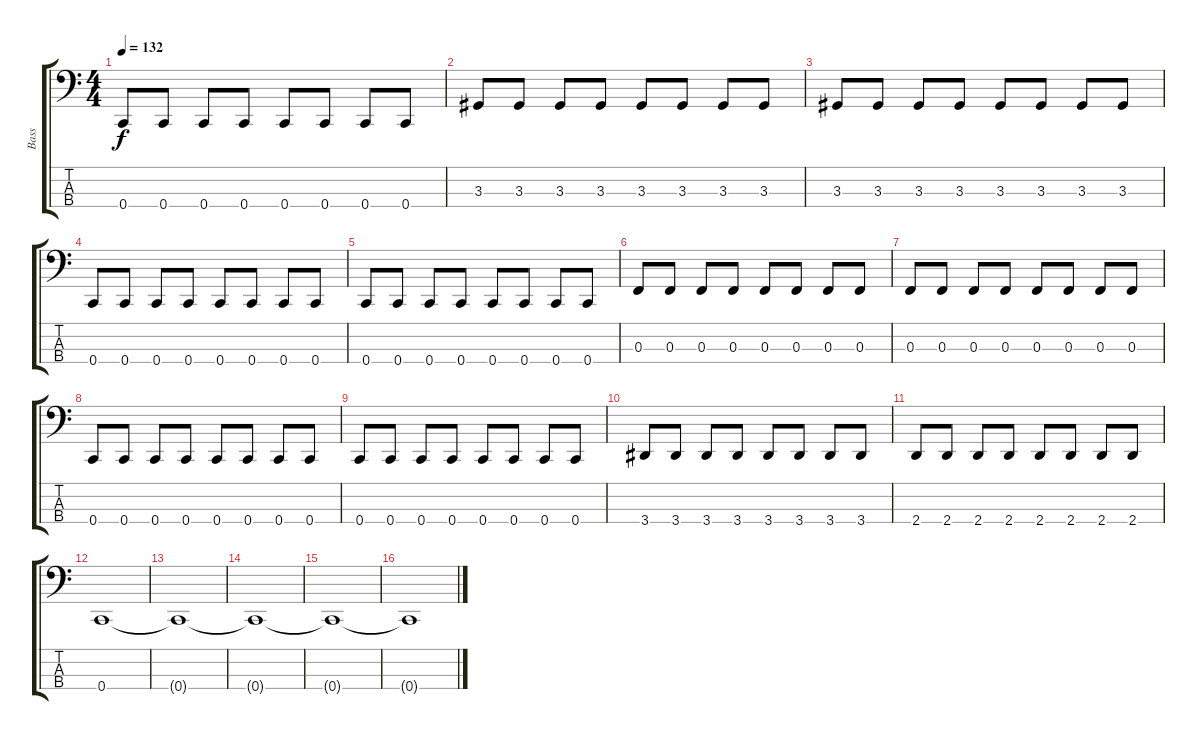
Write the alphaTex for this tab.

\track ("Bass" "Bass") {instrument electricbassfinger}
\staff {score tabs}
\tuning (Eb2 Bb1 F1 C1) {hide}
\ts (4 4)
\tempo 132
\clef f4
\ks c
0.4.8{dy f} 0.4.8 0.4.8 0.4.8 0.4.8 0.4.8 0.4.8 0.4.8 |
3.3.8 3.3.8 3.3.8 3.3.8 3.3.8 3.3.8 3.3.8 3.3.8 |
3.3.8 3.3.8 3.3.8 3.3.8 3.3.8 3.3.8 3.3.8 3.3.8 |
0.4.8 0.4.8 0.4.8 0.4.8 0.4.8 0.4.8 0.4.8 0.4.8 |
0.4.8 0.4.8 0.4.8 0.4.8 0.4.8 0.4.8 0.4.8 0.4.8 |
0.3.8 0.3.8 0.3.8 0.3.8 0.3.8 0.3.8 0.3.8 0.3.8 |
0.3.8 0.3.8 0.3.8 0.3.8 0.3.8 0.3.8 0.3.8 0.3.8 |
0.4.8 0.4.8 0.4.8 0.4.8 0.4.8 0.4.8 0.4.8 0.4.8 |
0.4.8 0.4.8 0.4.8 0.4.8 0.4.8 0.4.8 0.4.8 0.4.8 |
3.4.8 3.4.8 3.4.8 3.4.8 3.4.8 3.4.8 3.4.8 3.4.8 |
2.4.8 2.4.8 2.4.8 2.4.8 2.4.8 2.4.8 2.4.8 2.4.8 |
0.4.1 |
0.4{t}.1 |
0.4{t}.1 |
0.4{t}.1 |
0.4{t}.1{volume 0}
